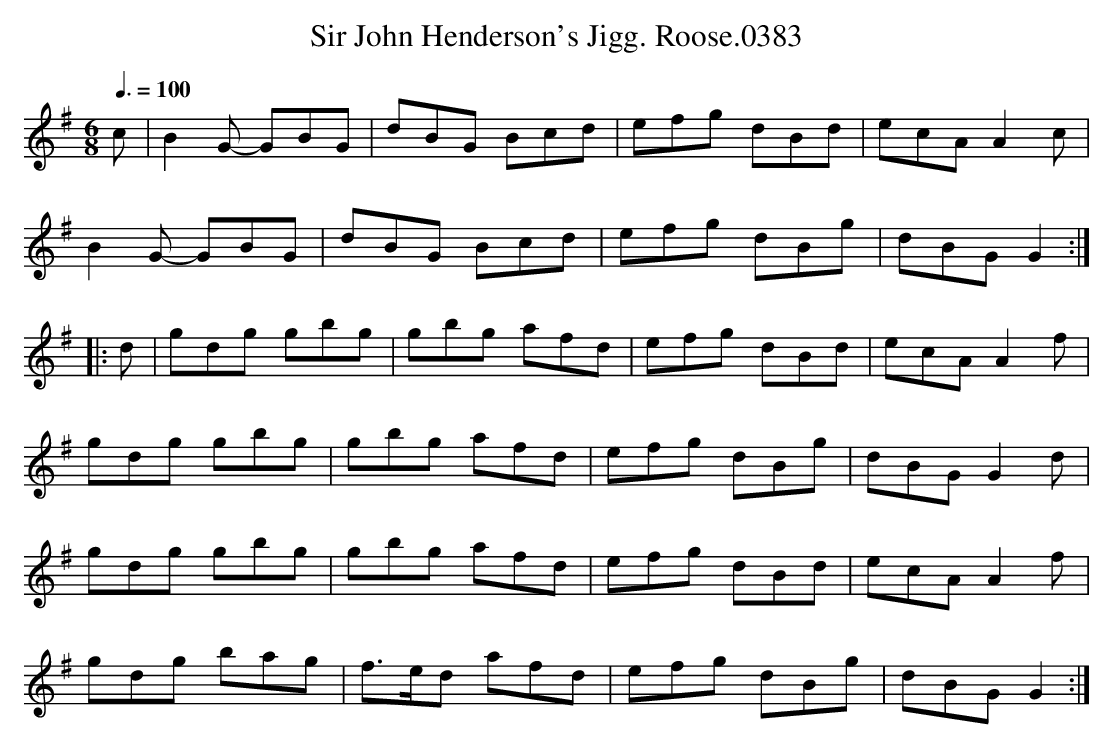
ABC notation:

X:1
T:Sir John Henderson's Jigg. Roose.0383
M:6/8
L:1/8
Q:3/8=100
K:G
c|B2 G- GBG|dBG Bcd|efg dBd|ecA A2 c|
B2 G- GBG|dBG Bcd|efg dBg|dBG G2:|
|:d|gdg gbg|gbg afd|efg dBd|ecA A2 f|
gdg gbg|gbg afd|efg dBg|dBG G2 d|
gdg gbg|gbg afd|efg dBd|ecA A2f|
gdg bag|f>ed afd|efg dBg|dBG G2:|
